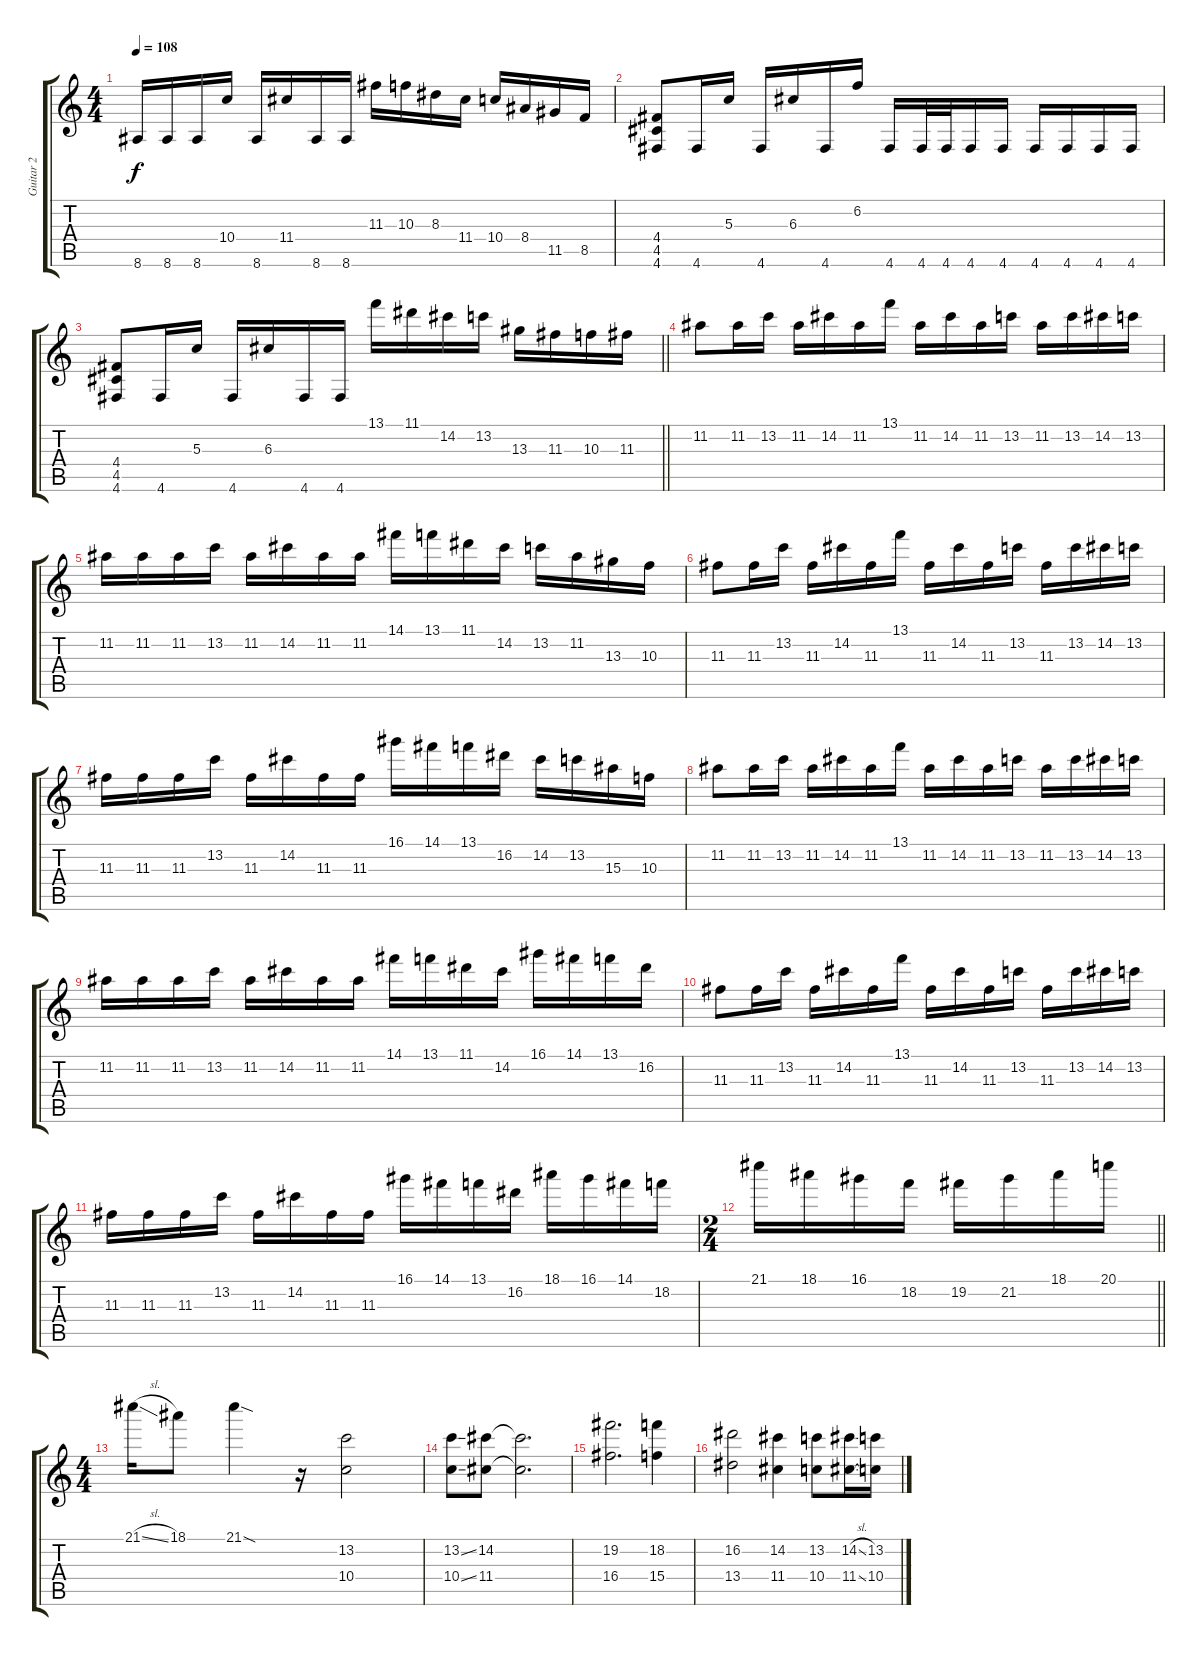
\track ("Guitar 2" "Guitar 2") {instrument distortionguitar}
\staff {score tabs}
\tuning (E4 B3 G3 D3 A2 D2) {hide}
\ts (4 4)
\tempo 108
\clef g2
\ks c
8.6.16{dy f} 8.6.16 8.6.16 10.4.16 8.6.16 11.4.16 8.6.16 8.6.16 11.3.16 10.3.16 8.3.16 11.4.16 10.4.16 8.4.16 11.5.16 8.5.16 |
(4.4 4.5 4.6).8 4.6.16 5.3.16 4.6.16 6.3.16 4.6.16 6.2.16 4.6.16 4.6.32 4.6.32 4.6.16 4.6.16 4.6.16 4.6.16 4.6.16 4.6.16 |
\barLineRight lightlight
(4.4 4.5 4.6).8 4.6.16 5.3.16 4.6.16 6.3.16 4.6.16 4.6.16 13.1.16{balance 8} 11.1.16 14.2.16 13.2.16 13.3.16 11.3.16 10.3.16 11.3.16 |
\section ("" "")
11.2.8 11.2.16 13.2.16 11.2.16 14.2.16 11.2.16 13.1.16 11.2.16 14.2.16 11.2.16 13.2.16 11.2.16 13.2.16 14.2.16 13.2.16 |
11.2.16 11.2.16 11.2.16 13.2.16 11.2.16 14.2.16 11.2.16 11.2.16 14.1.16 13.1.16 11.1.16 14.2.16 13.2.16 11.2.16 13.3.16 10.3.16 |
11.3.8 11.3.16 13.2.16 11.3.16 14.2.16 11.3.16 13.1.16 11.3.16 14.2.16 11.3.16 13.2.16 11.3.16 13.2.16 14.2.16 13.2.16 |
11.3.16 11.3.16 11.3.16 13.2.16 11.3.16 14.2.16 11.3.16 11.3.16 16.1.16 14.1.16 13.1.16 16.2.16 14.2.16 13.2.16 15.3.16 10.3.16 |
11.2.8 11.2.16 13.2.16 11.2.16 14.2.16 11.2.16 13.1.16 11.2.16 14.2.16 11.2.16 13.2.16 11.2.16 13.2.16 14.2.16 13.2.16 |
11.2.16 11.2.16 11.2.16 13.2.16 11.2.16 14.2.16 11.2.16 11.2.16 14.1.16 13.1.16 11.1.16 14.2.16 16.1.16 14.1.16 13.1.16 16.2.16 |
11.3.8 11.3.16 13.2.16 11.3.16 14.2.16 11.3.16 13.1.16 11.3.16 14.2.16 11.3.16 13.2.16 11.3.16 13.2.16 14.2.16 13.2.16 |
11.3.16 11.3.16 11.3.16 13.2.16 11.3.16 14.2.16 11.3.16 11.3.16 16.1.16 14.1.16 13.1.16 16.2.16 18.1.16 16.1.16 14.1.16 18.2.16 |
\ts (2 4)
\barLineRight lightlight
21.1.16 18.1.16 16.1.16 18.2.16 19.2.16 21.2.16 18.1.16 20.1.16 |
\ts (4 4)
\section ("" "")
21.1{sl}.16 18.1.8 21.1{sod}.4 r.16 (13.2 10.4).2 |
(13.2{ss} 10.4{ss}).8 (14.2 11.4).8 (14.2{t} 11.4{t}).2{d} |
(19.2 16.4).2{d} (18.2 15.4).4 |
(16.2 13.4).2 (14.2 11.4).4 (13.2 10.4).8 (14.2{sl} 11.4{sl}).16 (13.2 10.4).16
